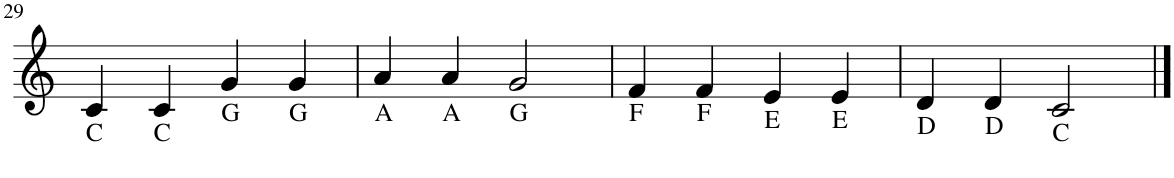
**kern
*part1
*staff1
*I"Piano
*I'Pno.
!!LO:PB:g=z
*clefG2
*k[]
*M4/4
=29
!LO:TX:b:t=C
4c/
!LO:TX:b:t=C
4c/
!LO:TX:b:t=G
4g/
!LO:TX:b:t=G
4g/
=30
!LO:TX:b:t=A
4a/
!LO:TX:b:t=A
4a/
!LO:TX:b:t=G
2g/
=31
!LO:TX:b:t=F
4f/
!LO:TX:b:t=F
4f/
!LO:TX:b:t=E
4e/
!LO:TX:b:t=E
4e/
=32
!LO:TX:b:t=D
4d/
!LO:TX:b:t=D
4d/
!LO:TX:b:t=C
2c/
==
*-
